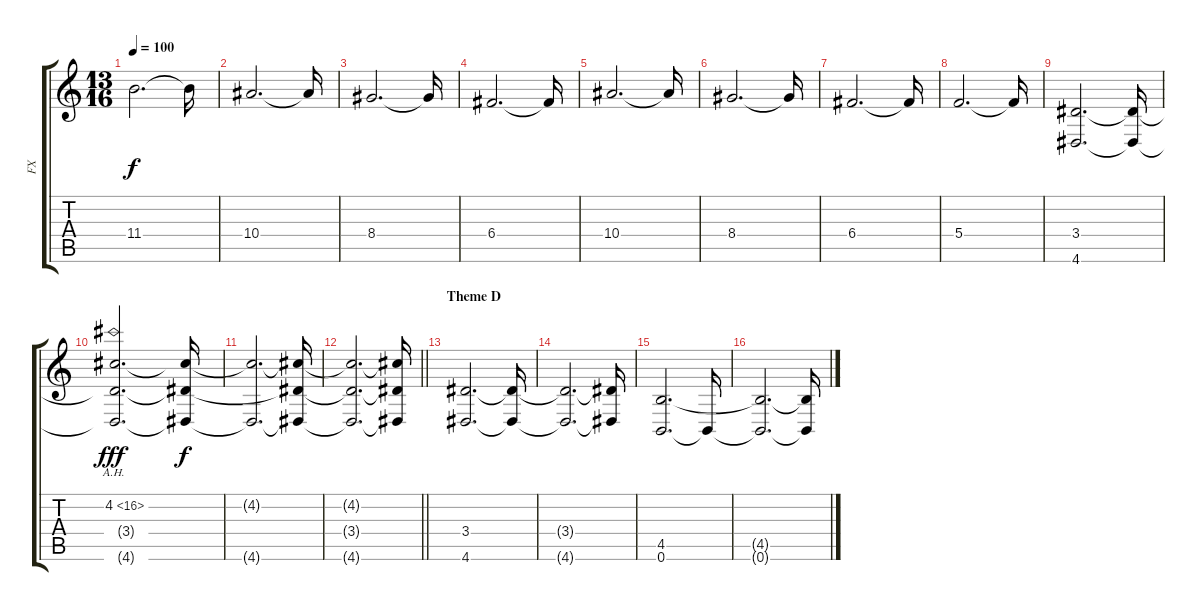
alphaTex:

\track ("FX" "FX") {instrument overdrivenguitar}
\staff {score tabs}
\tuning (D4 A3 F3 C3 G2 B1) {hide}
\ts (13 16)
\tempo 100
\clef g2
\ks c
11.4.2{d dy f} 11.4{t}.16 |
10.4.2{d} 10.4{t}.16 |
8.4.2{d} 8.4{t}.16 |
6.4.2{d} 6.4{t}.16 |
10.4.2{d} 10.4{t}.16 |
8.4.2{d} 8.4{t}.16 |
6.4.2{d} 6.4{t}.16 |
5.4.2{d} 5.4{t}.16 |
(3.4 4.6).2{d} (3.4{t} 4.6{t}).16 |
(4.2{ah 12} 3.4{t} 4.6{t}).2{d dy fff} (4.2{t} 3.4{t} 4.6{t}).16{dy f} |
(4.2{t} 4.6{t}).2{d} (4.2{t} 3.4{t} 4.6{t}).16 |
\barLineRight lightlight
(4.2{t} 3.4{t} 4.6{t}).2{d} (4.2{t} 3.4{t} 4.6{t}).16 |
\section ("" "Theme D")
(3.4 4.6).2{d volume 3} (3.4{t} 4.6{t}).16 |
(3.4{t} 4.6{t}).2{d} (3.4{t} 4.6{t}).16 |
(4.5 0.6).2{d} 0.6{t}.16 |
(4.5{t} 0.6{t}).2{d} (4.5{t} 0.6{t}).16
